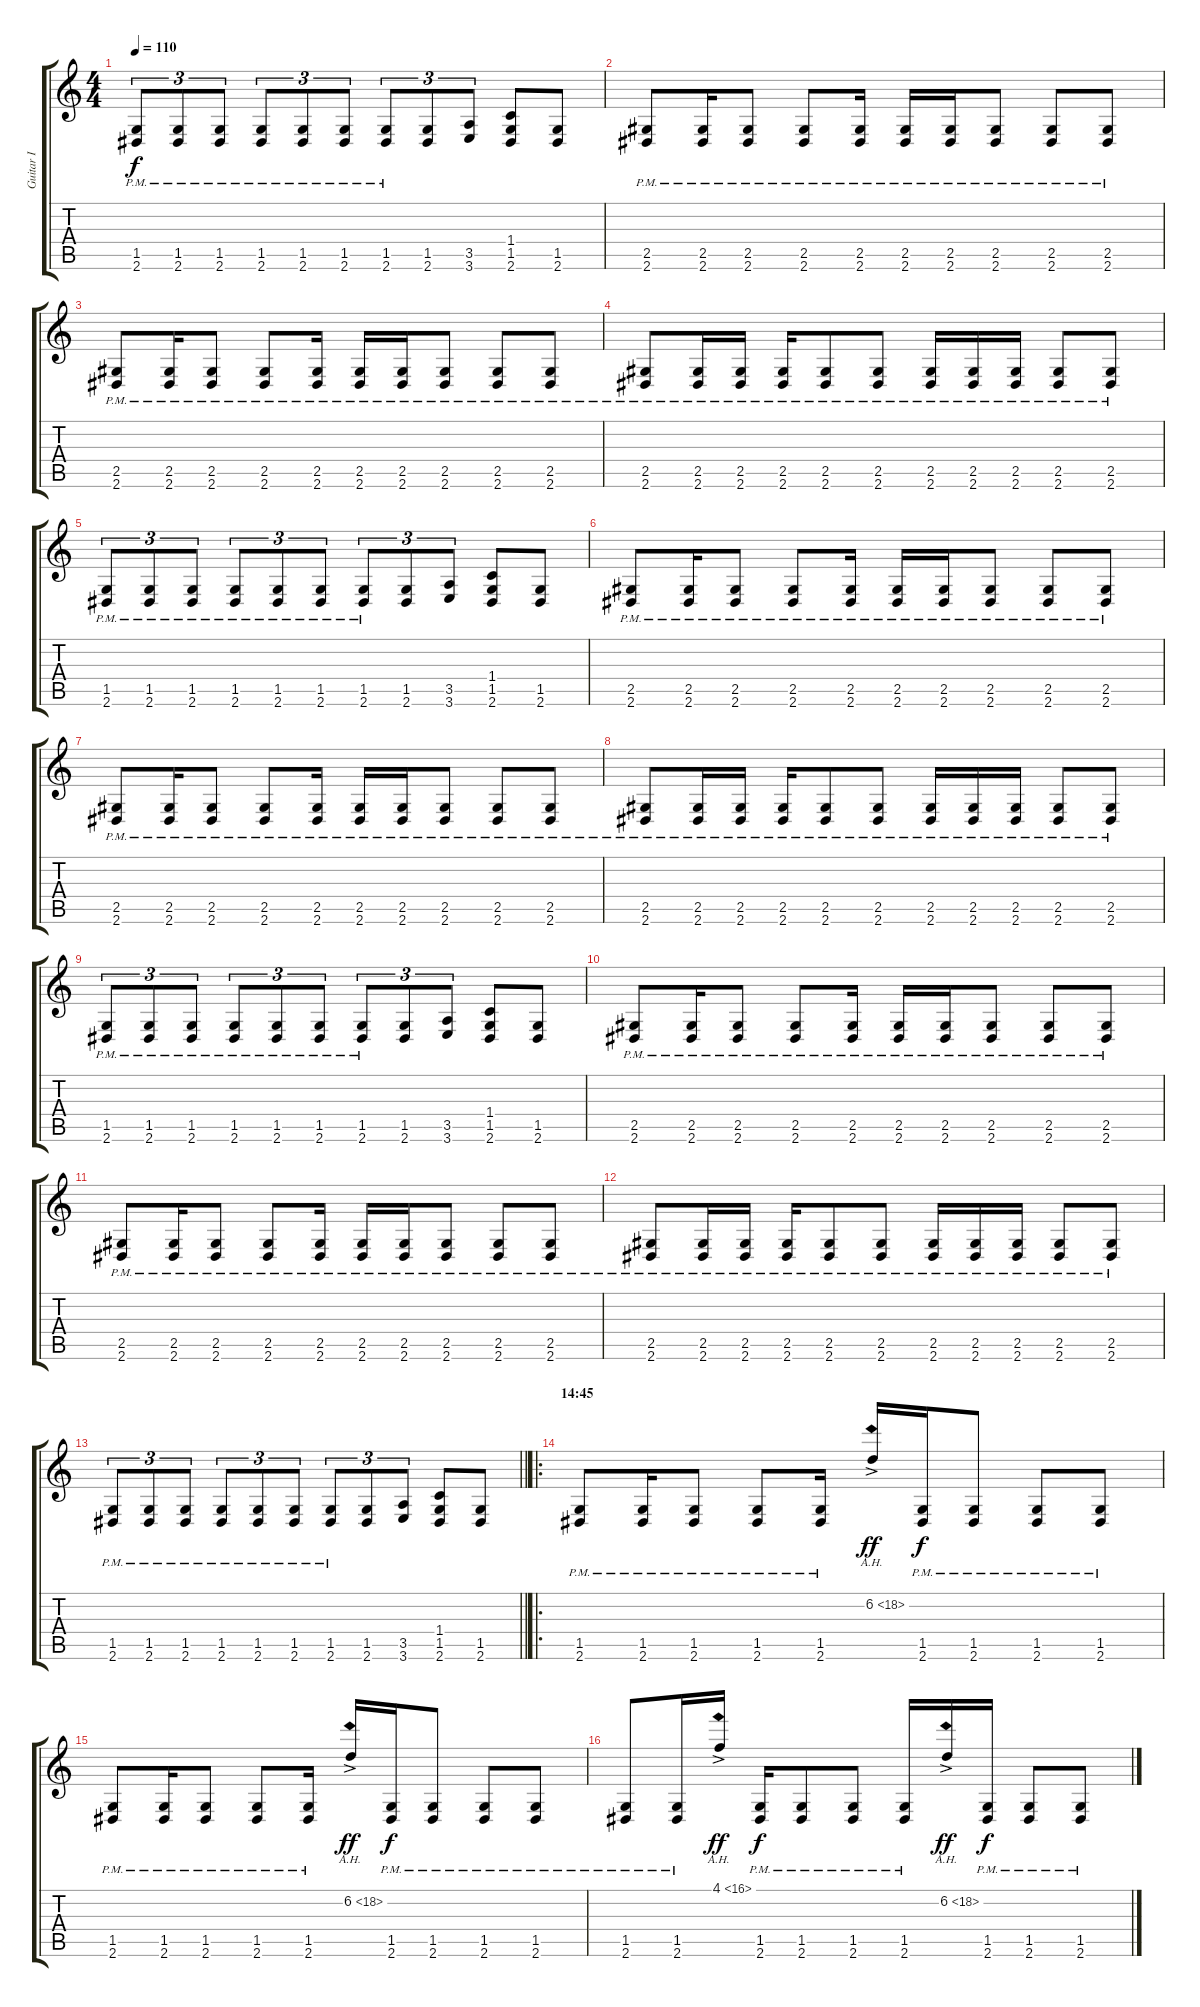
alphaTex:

\track ("Guitar I" "Guitar I") {instrument distortionguitar}
\staff {score tabs}
\tuning (Db4 Ab3 E3 B2 Gb2 Db2) {hide}
\ts (4 4)
\tempo 110
\clef g2
\ks c
(1.5{pm} 2.6{pm}).8{tu (3 2) dy f} (1.5{pm} 2.6{pm}).8{tu (3 2)} (1.5{pm} 2.6{pm}).8{tu (3 2)} (1.5{pm} 2.6{pm}).8{tu (3 2)} (1.5{pm} 2.6{pm}).8{tu (3 2)} (1.5{pm} 2.6{pm}).8{tu (3 2)} (1.5{pm} 2.6{pm}).8{tu (3 2)} (1.5 2.6).8{tu (3 2)} (3.5 3.6).8{tu (3 2)} (1.4 1.5 2.6).8 (1.5 2.6).8 |
(2.5{pm} 2.6{pm}).8{volume 11} (2.5{pm} 2.6{pm}).16 (2.5{pm} 2.6{pm}).8 (2.5{pm} 2.6{pm}).8 (2.5{pm} 2.6{pm}).16 (2.5{pm} 2.6{pm}).16 (2.5{pm} 2.6{pm}).16 (2.5{pm} 2.6{pm}).8 (2.5{pm} 2.6{pm}).8 (2.5{pm} 2.6{pm}).8 |
(2.5{pm} 2.6{pm}).8 (2.5{pm} 2.6{pm}).16 (2.5{pm} 2.6{pm}).8 (2.5{pm} 2.6{pm}).8 (2.5{pm} 2.6{pm}).16 (2.5{pm} 2.6{pm}).16 (2.5{pm} 2.6{pm}).16 (2.5{pm} 2.6{pm}).8 (2.5{pm} 2.6{pm}).8 (2.5{pm} 2.6{pm}).8 |
(2.5{pm} 2.6{pm}).8 (2.5{pm} 2.6{pm}).16 (2.5{pm} 2.6{pm}).16 (2.5{pm} 2.6{pm}).16 (2.5{pm} 2.6{pm}).8 (2.5{pm} 2.6{pm}).8 (2.5{pm} 2.6{pm}).16 (2.5{pm} 2.6{pm}).16 (2.5{pm} 2.6{pm}).16 (2.5{pm} 2.6{pm}).8 (2.5{pm} 2.6{pm}).8 |
(1.5{pm} 2.6{pm}).8{tu (3 2)} (1.5{pm} 2.6{pm}).8{tu (3 2)} (1.5{pm} 2.6{pm}).8{tu (3 2)} (1.5{pm} 2.6{pm}).8{tu (3 2)} (1.5{pm} 2.6{pm}).8{tu (3 2)} (1.5{pm} 2.6{pm}).8{tu (3 2)} (1.5{pm} 2.6{pm}).8{tu (3 2)} (1.5 2.6).8{tu (3 2)} (3.5 3.6).8{tu (3 2)} (1.4 1.5 2.6).8 (1.5 2.6).8 |
(2.5{pm} 2.6{pm}).8{volume 12} (2.5{pm} 2.6{pm}).16 (2.5{pm} 2.6{pm}).8 (2.5{pm} 2.6{pm}).8 (2.5{pm} 2.6{pm}).16 (2.5{pm} 2.6{pm}).16 (2.5{pm} 2.6{pm}).16 (2.5{pm} 2.6{pm}).8 (2.5{pm} 2.6{pm}).8 (2.5{pm} 2.6{pm}).8 |
(2.5{pm} 2.6{pm}).8 (2.5{pm} 2.6{pm}).16 (2.5{pm} 2.6{pm}).8 (2.5{pm} 2.6{pm}).8 (2.5{pm} 2.6{pm}).16 (2.5{pm} 2.6{pm}).16 (2.5{pm} 2.6{pm}).16 (2.5{pm} 2.6{pm}).8 (2.5{pm} 2.6{pm}).8 (2.5{pm} 2.6{pm}).8 |
(2.5{pm} 2.6{pm}).8 (2.5{pm} 2.6{pm}).16 (2.5{pm} 2.6{pm}).16 (2.5{pm} 2.6{pm}).16 (2.5{pm} 2.6{pm}).8 (2.5{pm} 2.6{pm}).8 (2.5{pm} 2.6{pm}).16 (2.5{pm} 2.6{pm}).16 (2.5{pm} 2.6{pm}).16 (2.5{pm} 2.6{pm}).8 (2.5{pm} 2.6{pm}).8 |
(1.5{pm} 2.6{pm}).8{tu (3 2)} (1.5{pm} 2.6{pm}).8{tu (3 2)} (1.5{pm} 2.6{pm}).8{tu (3 2)} (1.5{pm} 2.6{pm}).8{tu (3 2)} (1.5{pm} 2.6{pm}).8{tu (3 2)} (1.5{pm} 2.6{pm}).8{tu (3 2)} (1.5{pm} 2.6{pm}).8{tu (3 2)} (1.5 2.6).8{tu (3 2)} (3.5 3.6).8{tu (3 2)} (1.4 1.5 2.6).8 (1.5 2.6).8 |
(2.5{pm} 2.6{pm}).8{volume 12} (2.5{pm} 2.6{pm}).16 (2.5{pm} 2.6{pm}).8 (2.5{pm} 2.6{pm}).8 (2.5{pm} 2.6{pm}).16 (2.5{pm} 2.6{pm}).16 (2.5{pm} 2.6{pm}).16 (2.5{pm} 2.6{pm}).8 (2.5{pm} 2.6{pm}).8 (2.5{pm} 2.6{pm}).8 |
(2.5{pm} 2.6{pm}).8 (2.5{pm} 2.6{pm}).16 (2.5{pm} 2.6{pm}).8 (2.5{pm} 2.6{pm}).8 (2.5{pm} 2.6{pm}).16 (2.5{pm} 2.6{pm}).16 (2.5{pm} 2.6{pm}).16 (2.5{pm} 2.6{pm}).8 (2.5{pm} 2.6{pm}).8 (2.5{pm} 2.6{pm}).8 |
(2.5{pm} 2.6{pm}).8 (2.5{pm} 2.6{pm}).16 (2.5{pm} 2.6{pm}).16 (2.5{pm} 2.6{pm}).16 (2.5{pm} 2.6{pm}).8 (2.5{pm} 2.6{pm}).8 (2.5{pm} 2.6{pm}).16 (2.5{pm} 2.6{pm}).16 (2.5{pm} 2.6{pm}).16 (2.5{pm} 2.6{pm}).8 (2.5{pm} 2.6{pm}).8 |
\barLineRight lightlight
(1.5 2.6{pm}).8{tu (3 2) volume 12 balance 14} (1.5 2.6{pm}).8{tu (3 2)} (1.5 2.6{pm}).8{tu (3 2)} (1.5 2.6{pm}).8{tu (3 2)} (1.5 2.6{pm}).8{tu (3 2)} (1.5 2.6{pm}).8{tu (3 2)} (1.5{pm} 2.6{pm}).8{tu (3 2)} (1.5 2.6).8{tu (3 2)} (3.5 3.6).8{tu (3 2)} (1.4 1.5 2.6).8 (1.5 2.6).8 |
\ro
\section ("" "14:45")
(1.5 2.6{pm}).8{volume 14 balance 14} (1.5{pm} 2.6{pm}).16 (1.5{pm} 2.6{pm}).8 (1.5{pm} 2.6{pm}).8 (1.5{pm} 2.6{pm}).16 6.2{ah 12 ac}.16{dy ff} (1.5{pm} 2.6{pm}).16{dy f} (1.5{pm} 2.6{pm}).8 (1.5{pm} 2.6{pm}).8 (1.5{pm} 2.6{pm}).8 |
(1.5{pm} 2.6{pm}).8 (1.5{pm} 2.6{pm}).16 (1.5{pm} 2.6{pm}).8 (1.5{pm} 2.6{pm}).8 (1.5{pm} 2.6{pm}).16 6.2{ah 12 ac}.16{dy ff} (1.5{pm} 2.6{pm}).16{dy f} (1.5{pm} 2.6{pm}).8 (1.5{pm} 2.6{pm}).8 (1.5{pm} 2.6{pm}).8 |
(1.5{pm} 2.6{pm}).8 (1.5{pm} 2.6{pm}).16 4.1{ah 12 ac}.16{dy ff} (1.5{pm} 2.6{pm}).16{dy f} (1.5{pm} 2.6{pm}).8 (1.5{pm} 2.6{pm}).8 (1.5{pm} 2.6{pm}).16 6.2{ah 12 ac}.16{dy ff} (1.5{pm} 2.6{pm}).16{dy f} (1.5{pm} 2.6{pm}).8 (1.5{pm} 2.6{pm}).8
